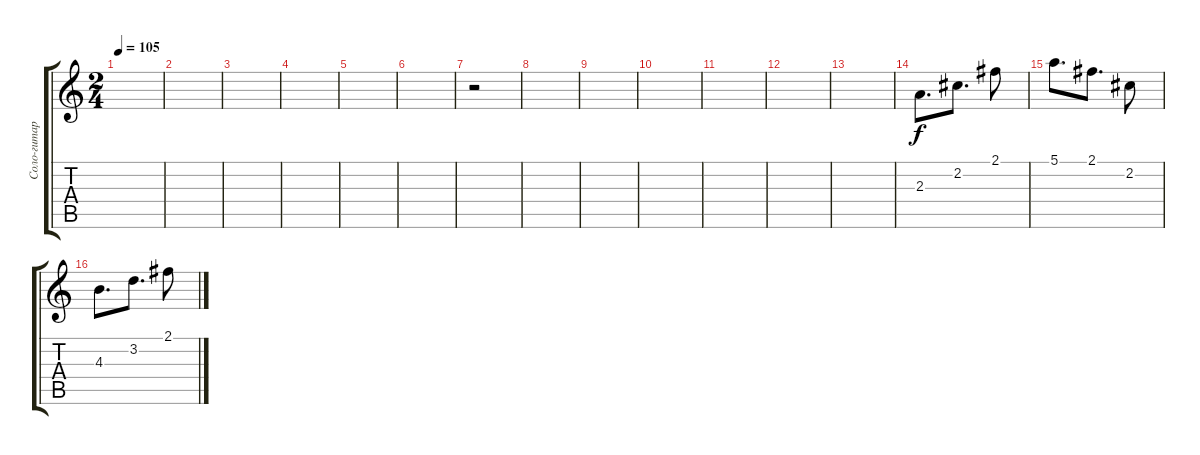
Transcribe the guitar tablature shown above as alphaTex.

\track ("Соло-гитара 1" "Соло-гитар") {instrument distortionguitar}
\staff {score tabs}
\tuning (E4 B3 G3 D3 A2 E2) {hide}
\ts (2 4)
\tempo 105
\clef g2
\ks c
|
|
|
|
|
|
r.2 |
|
|
|
|
|
|
2.3.8{d} 2.2.8{d} 2.1.8 |
5.1.8{d} 2.1.8{d} 2.2.8 |
4.3.8{d} 3.2.8{d} 2.1.8
